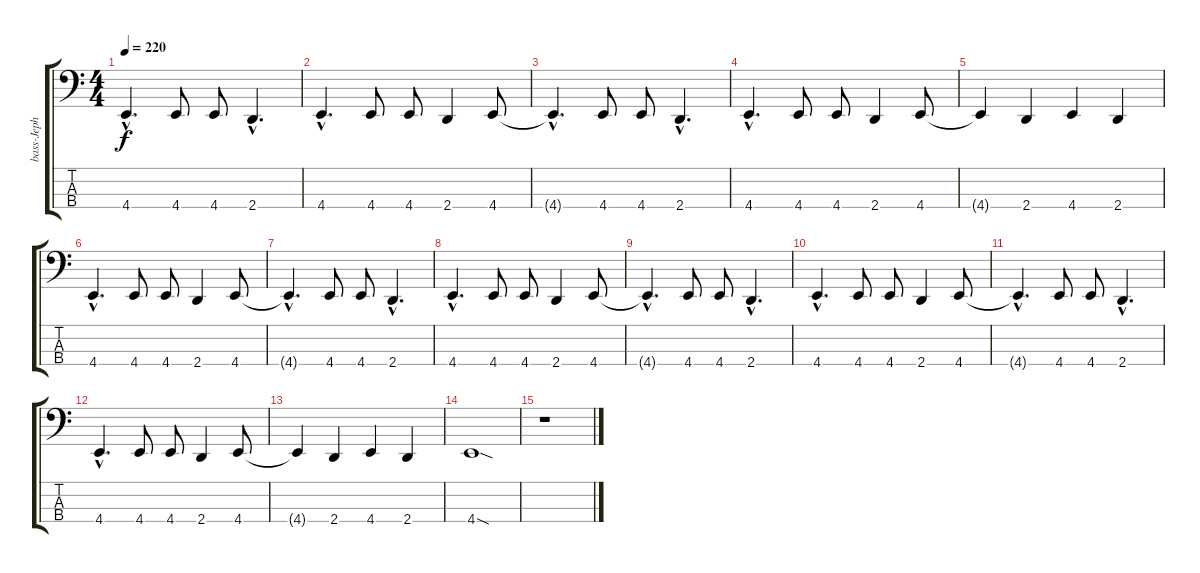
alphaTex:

\track ("bass-Jeph Howard" "bass-Jeph ") {instrument electricbassfinger}
\staff {score tabs}
\tuning (G2 D2 A1 C1) {hide}
\ts (4 4)
\tempo 220
\clef f4
\ks c
4.4{hac t}.4{d dy f} 4.4.8 4.4.8 2.4{hac}.4{d} |
4.4{hac}.4{d} 4.4.8 4.4.8 2.4.4 4.4.8 |
4.4{hac t}.4{d} 4.4.8 4.4.8 2.4{hac}.4{d} |
4.4{hac}.4{d} 4.4.8 4.4.8 2.4.4 4.4.8 |
4.4{t}.4 2.4.4 4.4.4 2.4.4 |
4.4{hac}.4{d} 4.4.8 4.4.8 2.4.4 4.4.8 |
4.4{hac t}.4{d} 4.4.8 4.4.8 2.4{hac}.4{d} |
4.4{hac}.4{d} 4.4.8 4.4.8 2.4.4 4.4.8 |
4.4{hac t}.4{d} 4.4.8 4.4.8 2.4{hac}.4{d} |
4.4{hac}.4{d} 4.4.8 4.4.8 2.4.4 4.4.8 |
4.4{hac t}.4{d} 4.4.8 4.4.8 2.4{hac}.4{d} |
4.4{hac}.4{d} 4.4.8 4.4.8 2.4.4 4.4.8 |
4.4{t}.4 2.4.4 4.4.4 2.4.4 |
4.4{sod}.1 |
r.1
